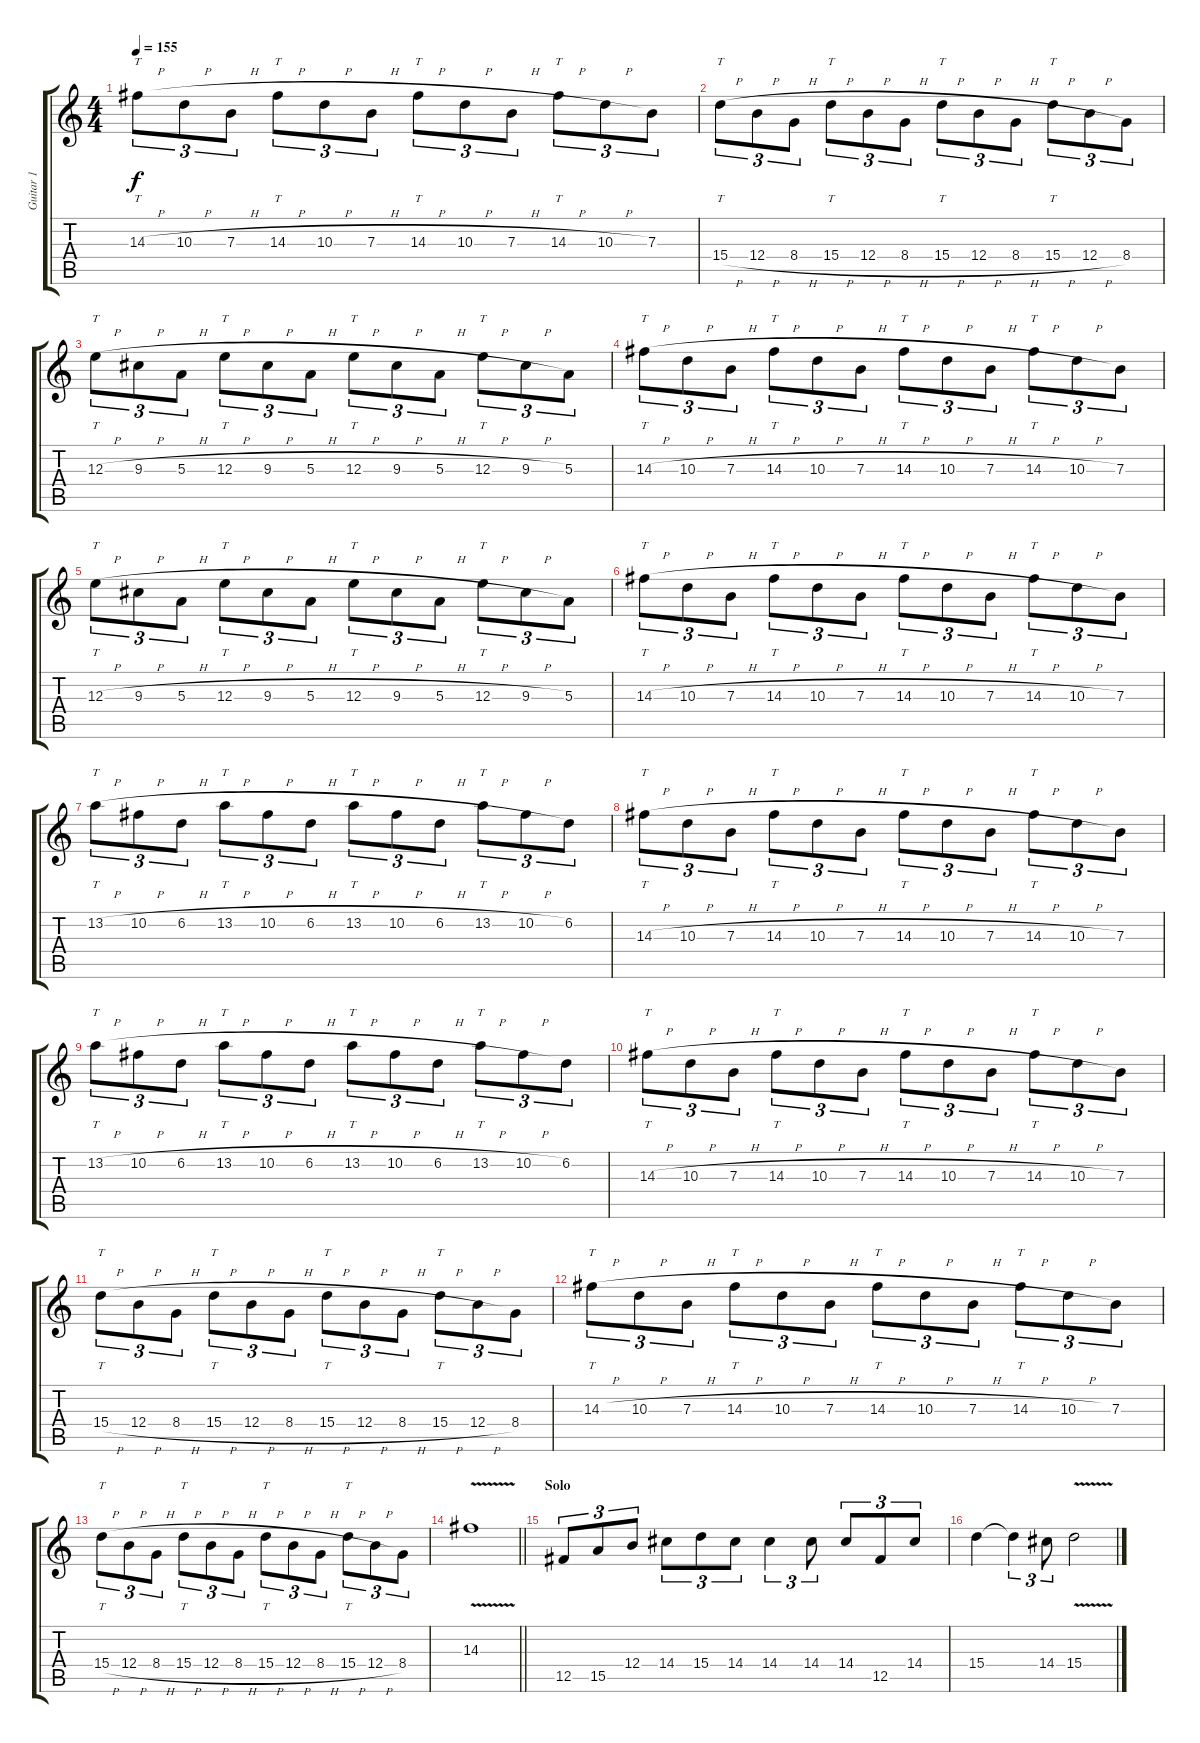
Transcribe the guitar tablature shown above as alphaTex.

\track ("Guitar 1" "Guitar 1") {instrument distortionguitar}
\staff {score tabs}
\tuning (Db4 Ab3 E3 B2 Gb2 B1) {hide}
\ts (4 4)
\tempo 155
\clef g2
\ks c
14.3{h}.8{tt tu (3 2) dy f} 10.3{h}.8{tu (3 2)} 7.3{h}.8{tu (3 2)} 14.3{h}.8{tt tu (3 2)} 10.3{h}.8{tu (3 2)} 7.3{h}.8{tu (3 2)} 14.3{h}.8{tt tu (3 2)} 10.3{h}.8{tu (3 2)} 7.3{h}.8{tu (3 2)} 14.3{h}.8{tt tu (3 2)} 10.3{h}.8{tu (3 2)} 7.3.8{tu (3 2)} |
15.4{h}.8{tt tu (3 2)} 12.4{h}.8{tu (3 2)} 8.4{h}.8{tu (3 2)} 15.4{h}.8{tt tu (3 2)} 12.4{h}.8{tu (3 2)} 8.4{h}.8{tu (3 2)} 15.4{h}.8{tt tu (3 2)} 12.4{h}.8{tu (3 2)} 8.4{h}.8{tu (3 2)} 15.4{h}.8{tt tu (3 2)} 12.4{h}.8{tu (3 2)} 8.4.8{tu (3 2)} |
12.3{h}.8{tt tu (3 2)} 9.3{h}.8{tu (3 2)} 5.3{h}.8{tu (3 2)} 12.3{h}.8{tt tu (3 2)} 9.3{h}.8{tu (3 2)} 5.3{h}.8{tu (3 2)} 12.3{h}.8{tt tu (3 2)} 9.3{h}.8{tu (3 2)} 5.3{h}.8{tu (3 2)} 12.3{h}.8{tt tu (3 2)} 9.3{h}.8{tu (3 2)} 5.3.8{tu (3 2)} |
14.3{h}.8{tt tu (3 2)} 10.3{h}.8{tu (3 2)} 7.3{h}.8{tu (3 2)} 14.3{h}.8{tt tu (3 2)} 10.3{h}.8{tu (3 2)} 7.3{h}.8{tu (3 2)} 14.3{h}.8{tt tu (3 2)} 10.3{h}.8{tu (3 2)} 7.3{h}.8{tu (3 2)} 14.3{h}.8{tt tu (3 2)} 10.3{h}.8{tu (3 2)} 7.3.8{tu (3 2)} |
12.3{h}.8{tt tu (3 2)} 9.3{h}.8{tu (3 2)} 5.3{h}.8{tu (3 2)} 12.3{h}.8{tt tu (3 2)} 9.3{h}.8{tu (3 2)} 5.3{h}.8{tu (3 2)} 12.3{h}.8{tt tu (3 2)} 9.3{h}.8{tu (3 2)} 5.3{h}.8{tu (3 2)} 12.3{h}.8{tt tu (3 2)} 9.3{h}.8{tu (3 2)} 5.3.8{tu (3 2)} |
14.3{h}.8{tt tu (3 2)} 10.3{h}.8{tu (3 2)} 7.3{h}.8{tu (3 2)} 14.3{h}.8{tt tu (3 2)} 10.3{h}.8{tu (3 2)} 7.3{h}.8{tu (3 2)} 14.3{h}.8{tt tu (3 2)} 10.3{h}.8{tu (3 2)} 7.3{h}.8{tu (3 2)} 14.3{h}.8{tt tu (3 2)} 10.3{h}.8{tu (3 2)} 7.3.8{tu (3 2)} |
13.2{h}.8{tt tu (3 2)} 10.2{h}.8{tu (3 2)} 6.2{h}.8{tu (3 2)} 13.2{h}.8{tt tu (3 2)} 10.2{h}.8{tu (3 2)} 6.2{h}.8{tu (3 2)} 13.2{h}.8{tt tu (3 2)} 10.2{h}.8{tu (3 2)} 6.2{h}.8{tu (3 2)} 13.2{h}.8{tt tu (3 2)} 10.2{h}.8{tu (3 2)} 6.2.8{tu (3 2)} |
14.3{h}.8{tt tu (3 2)} 10.3{h}.8{tu (3 2)} 7.3{h}.8{tu (3 2)} 14.3{h}.8{tt tu (3 2)} 10.3{h}.8{tu (3 2)} 7.3{h}.8{tu (3 2)} 14.3{h}.8{tt tu (3 2)} 10.3{h}.8{tu (3 2)} 7.3{h}.8{tu (3 2)} 14.3{h}.8{tt tu (3 2)} 10.3{h}.8{tu (3 2)} 7.3.8{tu (3 2)} |
13.2{h}.8{tt tu (3 2)} 10.2{h}.8{tu (3 2)} 6.2{h}.8{tu (3 2)} 13.2{h}.8{tt tu (3 2)} 10.2{h}.8{tu (3 2)} 6.2{h}.8{tu (3 2)} 13.2{h}.8{tt tu (3 2)} 10.2{h}.8{tu (3 2)} 6.2{h}.8{tu (3 2)} 13.2{h}.8{tt tu (3 2)} 10.2{h}.8{tu (3 2)} 6.2.8{tu (3 2)} |
14.3{h}.8{tt tu (3 2)} 10.3{h}.8{tu (3 2)} 7.3{h}.8{tu (3 2)} 14.3{h}.8{tt tu (3 2)} 10.3{h}.8{tu (3 2)} 7.3{h}.8{tu (3 2)} 14.3{h}.8{tt tu (3 2)} 10.3{h}.8{tu (3 2)} 7.3{h}.8{tu (3 2)} 14.3{h}.8{tt tu (3 2)} 10.3{h}.8{tu (3 2)} 7.3.8{tu (3 2)} |
15.4{h}.8{tt tu (3 2)} 12.4{h}.8{tu (3 2)} 8.4{h}.8{tu (3 2)} 15.4{h}.8{tt tu (3 2)} 12.4{h}.8{tu (3 2)} 8.4{h}.8{tu (3 2)} 15.4{h}.8{tt tu (3 2)} 12.4{h}.8{tu (3 2)} 8.4{h}.8{tu (3 2)} 15.4{h}.8{tt tu (3 2)} 12.4{h}.8{tu (3 2)} 8.4.8{tu (3 2)} |
14.3{h}.8{tt tu (3 2)} 10.3{h}.8{tu (3 2)} 7.3{h}.8{tu (3 2)} 14.3{h}.8{tt tu (3 2)} 10.3{h}.8{tu (3 2)} 7.3{h}.8{tu (3 2)} 14.3{h}.8{tt tu (3 2)} 10.3{h}.8{tu (3 2)} 7.3{h}.8{tu (3 2)} 14.3{h}.8{tt tu (3 2)} 10.3{h}.8{tu (3 2)} 7.3.8{tu (3 2)} |
15.4{h}.8{tt tu (3 2)} 12.4{h}.8{tu (3 2)} 8.4{h}.8{tu (3 2)} 15.4{h}.8{tt tu (3 2)} 12.4{h}.8{tu (3 2)} 8.4{h}.8{tu (3 2)} 15.4{h}.8{tt tu (3 2)} 12.4{h}.8{tu (3 2)} 8.4{h}.8{tu (3 2)} 15.4{h}.8{tt tu (3 2)} 12.4{h}.8{tu (3 2)} 8.4.8{tu (3 2)} |
\barLineRight lightlight
14.3{v}.1 |
\section ("" "Solo")
12.5.8{tu (3 2)} 15.5.8{tu (3 2)} 12.4.8{tu (3 2)} 14.4.8{tu (3 2)} 15.4.8{tu (3 2)} 14.4.8{tu (3 2)} 14.4.4{tu (3 2)} 14.4.8{tu (3 2)} 14.4.8{tu (3 2)} 12.5.8{tu (3 2)} 14.4.8{tu (3 2)} |
15.4.4 15.4{t}.4{tu (3 2)} 14.4.8{tu (3 2)} 15.4{v}.2
